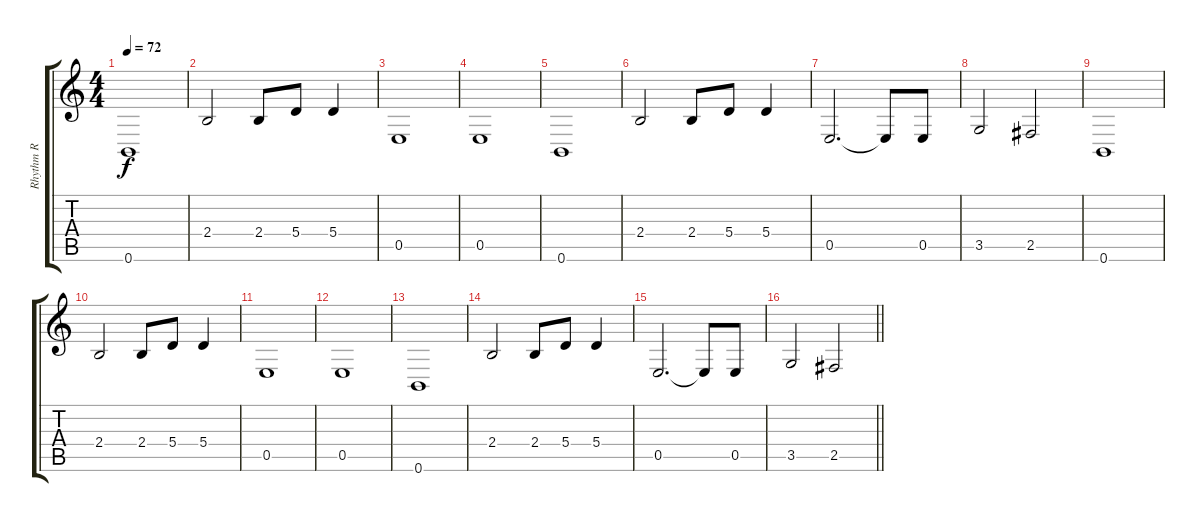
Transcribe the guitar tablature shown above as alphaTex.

\track ("Rhythm R" "Rhythm R") {instrument distortionguitar}
\staff {score tabs}
\tuning (B3 Gb3 D3 A2 E2 B1) {hide}
\ts (4 4)
\tempo 72
\clef g2
\ks c
0.6.1{dy f} |
2.4.2 2.4.8 5.4.8 5.4.4 |
0.5.1 |
0.5.1 |
0.6.1 |
2.4.2 2.4.8 5.4.8 5.4.4 |
0.5.2{d} 0.5{t}.8 0.5.8 |
3.5.2 2.5.2 |
0.6.1 |
2.4.2 2.4.8 5.4.8 5.4.4 |
0.5.1 |
0.5.1 |
0.6.1 |
2.4.2 2.4.8 5.4.8 5.4.4 |
0.5.2{d} 0.5{t}.8 0.5.8 |
\barLineRight lightlight
3.5.2 2.5.2
